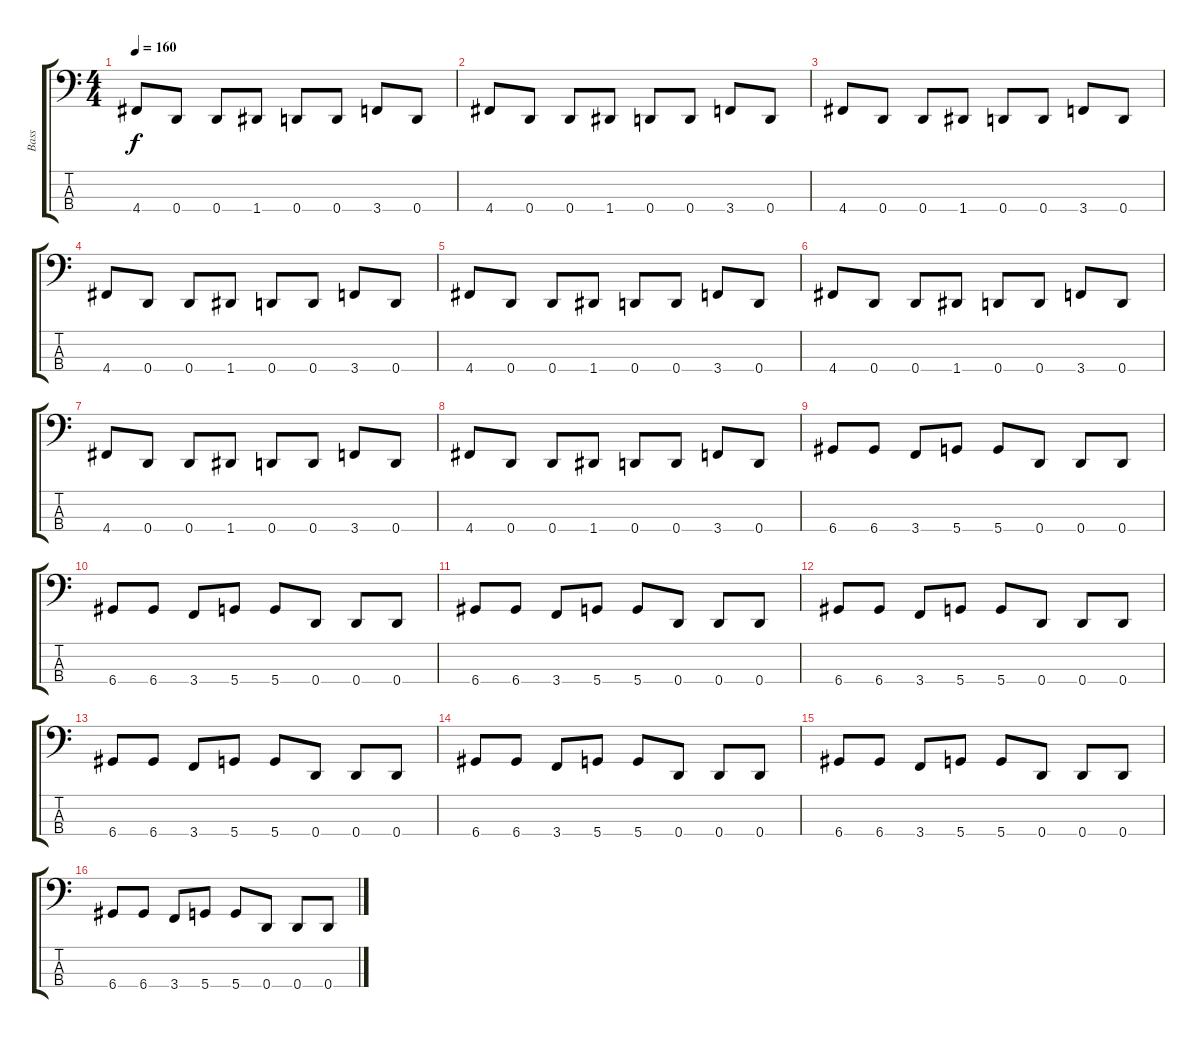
\track ("Bass" "Bass") {instrument electricbassfinger}
\staff {score tabs}
\tuning (F2 C2 G1 D1) {hide}
\ts (4 4)
\tempo 160
\clef f4
\ks c
4.4.8{dy f} 0.4.8 0.4.8 1.4.8 0.4.8 0.4.8 3.4.8 0.4.8 |
4.4.8 0.4.8 0.4.8 1.4.8 0.4.8 0.4.8 3.4.8 0.4.8 |
4.4.8 0.4.8 0.4.8 1.4.8 0.4.8 0.4.8 3.4.8 0.4.8 |
4.4.8 0.4.8 0.4.8 1.4.8 0.4.8 0.4.8 3.4.8 0.4.8 |
4.4.8 0.4.8 0.4.8 1.4.8 0.4.8 0.4.8 3.4.8 0.4.8 |
4.4.8 0.4.8 0.4.8 1.4.8 0.4.8 0.4.8 3.4.8 0.4.8 |
4.4.8 0.4.8 0.4.8 1.4.8 0.4.8 0.4.8 3.4.8 0.4.8 |
4.4.8 0.4.8 0.4.8 1.4.8 0.4.8 0.4.8 3.4.8 0.4.8 |
6.4.8 6.4.8 3.4.8 5.4.8 5.4.8 0.4.8 0.4.8 0.4.8 |
6.4.8 6.4.8 3.4.8 5.4.8 5.4.8 0.4.8 0.4.8 0.4.8 |
6.4.8 6.4.8 3.4.8 5.4.8 5.4.8 0.4.8 0.4.8 0.4.8 |
6.4.8 6.4.8 3.4.8 5.4.8 5.4.8 0.4.8 0.4.8 0.4.8 |
6.4.8 6.4.8 3.4.8 5.4.8 5.4.8 0.4.8 0.4.8 0.4.8 |
6.4.8 6.4.8 3.4.8 5.4.8 5.4.8 0.4.8 0.4.8 0.4.8 |
6.4.8 6.4.8 3.4.8 5.4.8 5.4.8 0.4.8 0.4.8 0.4.8 |
6.4.8 6.4.8 3.4.8 5.4.8 5.4.8 0.4.8 0.4.8 0.4.8
